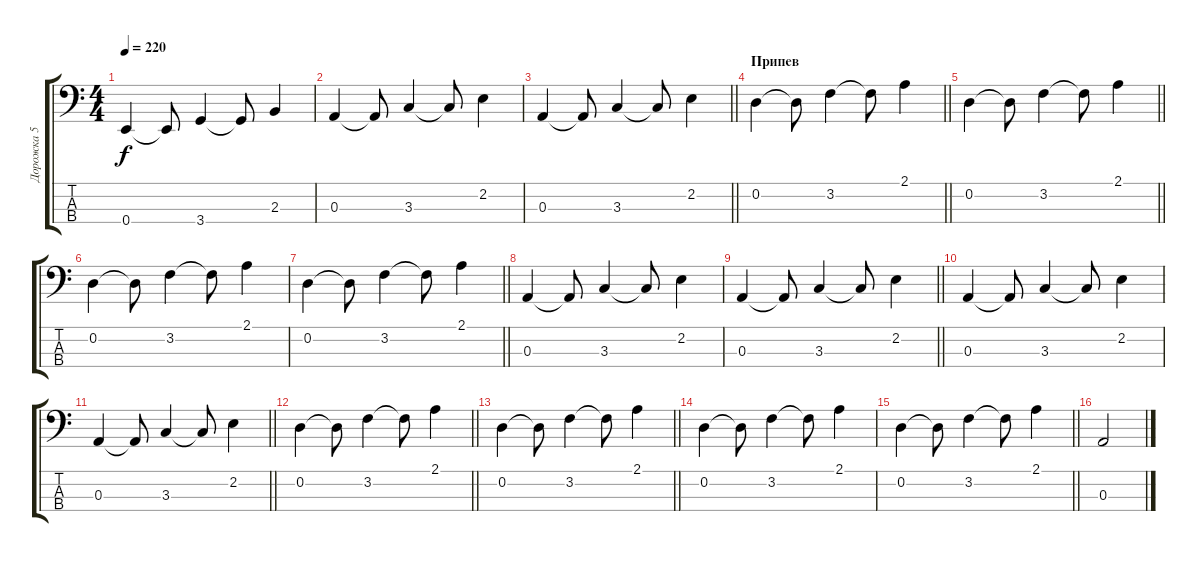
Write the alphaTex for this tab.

\track ("Дорожка 5" "Дорожка 5") {instrument electricbassfinger}
\staff {score tabs}
\tuning (G2 D2 A1 E1) {hide}
\ts (4 4)
\tempo 220
\clef f4
\ks c
0.4.4{dy f} 0.4{t}.8 3.4.4 3.4{t}.8 2.3.4 |
0.3.4 0.3{t}.8 3.3.4 3.3{t}.8 2.2.4 |
\barLineRight lightlight
0.3.4 0.3{t}.8 3.3.4 3.3{t}.8 2.2.4 |
\section ("" "Припев")
\barLineRight lightlight
0.2.4 0.2{t}.8 3.2.4 3.2{t}.8 2.1.4 |
\barLineRight lightlight
0.2.4 0.2{t}.8 3.2.4 3.2{t}.8 2.1.4 |
0.2.4 0.2{t}.8 3.2.4 3.2{t}.8 2.1.4 |
\barLineRight lightlight
0.2.4 0.2{t}.8 3.2.4 3.2{t}.8 2.1.4 |
0.3.4 0.3{t}.8 3.3.4 3.3{t}.8 2.2.4 |
\barLineRight lightlight
0.3.4 0.3{t}.8 3.3.4 3.3{t}.8 2.2.4 |
0.3.4 0.3{t}.8 3.3.4 3.3{t}.8 2.2.4 |
\barLineRight lightlight
0.3.4 0.3{t}.8 3.3.4 3.3{t}.8 2.2.4 |
\barLineRight lightlight
0.2.4 0.2{t}.8 3.2.4 3.2{t}.8 2.1.4 |
\barLineRight lightlight
0.2.4 0.2{t}.8 3.2.4 3.2{t}.8 2.1.4 |
0.2.4 0.2{t}.8 3.2.4 3.2{t}.8 2.1.4 |
\barLineRight lightlight
0.2.4 0.2{t}.8 3.2.4 3.2{t}.8 2.1.4 |
0.3.2
